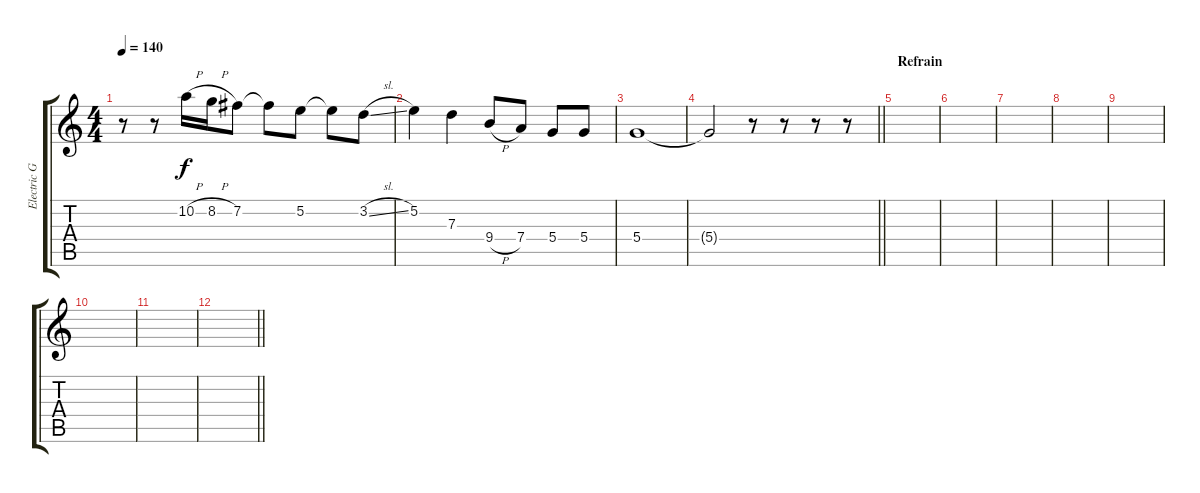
\track ("Electric Guitar" "Electric G") {instrument distortionguitar}
\staff {score tabs}
\tuning (E4 B3 G3 D3 A2 E2) {hide}
\ts (4 4)
\tempo 140
\clef g2
\ks c
r.8{dy f} r.8 10.2{h}.16 8.2{h}.16 7.2.8 7.2{t}.8 5.2.8 5.2{t}.8 3.2{sl}.8 |
5.2.4 7.3.4 9.4{h}.8 7.4.8 5.4.8 5.4.8 |
5.4.1 |
\barLineRight lightlight
5.4{t}.2 r.8 r.8 r.8 r.8 |
\section ("" "Refrain")
|
|
|
|
|
|
|
\barLineRight lightlight
